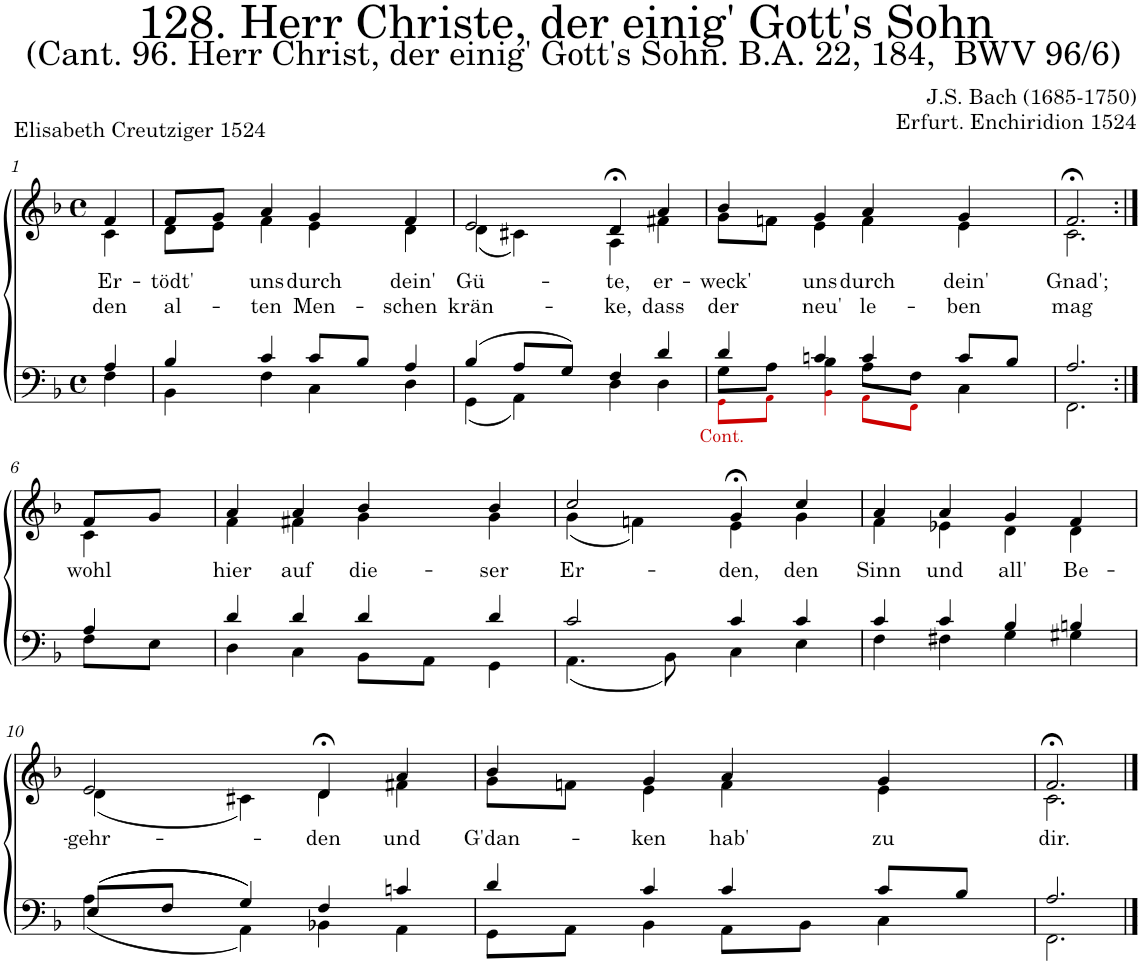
**kern	**kern	**text	**text
*part2	*part1	*part1	*part1
*staff2	*staff1	*staff1	*staff1
*I"Tenor/Bass	*I"Soprano/Alto	*	*
*clefF4	*clefG2	*	*
*k[b-]	*k[b-]	*	*
*M4/4	*M4/4	*	*
*met(c)	*met(c)	*	*
=1	=1	=1	=1
*^	*	*	*
!	!	!	!LO:LY:b	!LO:LY:b
*	*	*^	*	*
4A/	4F\	4f/	4c\	Er-	den
=2	=2	=2	=2	=2	=2
!	!	!	!	!LO:LY:b	!LO:LY:b
4B-/	4BB-\	8f/L	8d\L	-tödt'	al-
.	.	8g/J	8e\J	.	.
!	!	!	!	!LO:LY:b	!LO:LY:b
4c/	4F\	4a/	4f\	uns	-ten
!	!	!	!	!LO:LY:b	!LO:LY:b
8c/L	4C\	4g;</	4e\	durch	Men-
8B-/J	.	.	.	.	.
!	!	!	!	!LO:LY:b	!LO:LY:b
4A/	4D\	4f/	4d\	dein'	-schen
=3	=3	=3	=3	=3	=3
!	!	!	!	!LO:LY:b	!LO:LY:b
(4B-/	(4GG\	2e/	(4d\	Gü-	krän-
8A/L	4AA\)	.	4c#X\)	.	.
8G/J)	.	.	.	.	.
!	!	!	!	!LO:LY:b	!LO:LY:b
4F/	4D\	4d;<,/	4A\	-te,	-ke,
!	!	!	!	!LO:LY:b	!LO:LY:b
4d/	4D\	4a/	4f#X\	er-	dass
=4	=4	=4	=4	=4	=4
*	*^	*	*	*	*
!LO:TX:b:color=#CC0000:t=Cont.	!	!	!	!	!	!
!	!	!	!	!	!LO:LY:b	!LO:LY:b
4d/	8G\L	8GGi\L	4b-;</	8g\L	-weck'	der
.	8A\J	8AAi\J	.	8fn\J	.	.
!	!	!	!	!	!LO:LY:b	!LO:LY:b
4cn/	4B-\	4BB-i\	4g/	4e\	uns	neu'
!	!	!	!	!	!LO:LY:b	!LO:LY:b
4c/	8A\L	8AAi\L	4a;</	4f\	durch	le-
.	8F\J	8FFi\J	.	.	.	.
!	!	!	!	!	!LO:LY:b	!LO:LY:b
8c/L	4C\	4ryy	4g/	4e\	dein'	-ben
8B-/J	.	.	.	.	.	.
*	*v	*v	*	*	*	*
=5	=5	=5	=5	=5	=5
!	!	!	!	!LO:LY:b	!LO:LY:b
2.A/	2.FF\	2.f;<,/	2.c\	Gnad';	mag
!!LO:LB:g=z	!!
=6:|!	=6:|!	=6:|!	=6:|!	=6:|!	=6:|!
!	!	!	!	!LO:LY:b	!
4A/	8F\L	8f/L	4c\	wohl	.
.	8E\J	8g/J	.	.	.
=7	=7	=7	=7	=7	=7
!	!	!	!	!LO:LY:b	!
4d/	4D\	4a/	4f\	hier	.
!	!	!	!	!LO:LY:b	!
4d/	4C\	4a/	4f#X\	auf	.
!	!	!	!	!LO:LY:b	!
4d/	8BB-\L	4b-/	4g\	die-	.
.	8AA\J	.	.	.	.
!	!	!	!	!LO:LY:b	!
4d/	4GG\	4b-/	4g\	-ser	.
=8	=8	=8	=8	=8	=8
!	!	!	!	!LO:LY:b	!
2c/	(4.AA\	2cc/	(4g\	Er-	.
.	.	.	4fn\)	.	.
.	8BB-\)	.	.	.	.
!	!	!	!	!LO:LY:b	!
4c/	4C\	4g;<,/	4e\	-den,	.
!	!	!	!	!LO:LY:b	!
4c/	4E\	4cc/	4g\	den	.
=9	=9	=9	=9	=9	=9
!	!	!	!	!LO:LY:b	!
4c/	4F\	4a/	4f\	Sinn	.
!	!	!	!	!LO:LY:b	!
4c/	4F#X\	4a/	4e-X\	und	.
!	!	!	!	!LO:LY:b	!
4B-/	4G\	4g/	4d\	all'	.
!	!	!	!	!LO:LY:b	!
4Bn/	4G#X\	4f/	4d\	Be-	.
!!LO:LB:g=z	!!
=10	=10	=10	=10	=10	=10
!	!	!	!	!LO:LY:b	!
((8E/L	(4A\	2e/	(4d\	-gehr-	.
8F/J	.	.	.	.	.
4G/))	4AA\)	.	4c#X\)	.	.
!	!	!	!	!LO:LY:b	!
4F/	4BB-X\	4d;<,/	4d\	-den	.
!	!	!	!	!LO:LY:b	!
4cn/	4AA\	4a/	4f#X\	und	.
=11	=11	=11	=11	=11	=11
!	!	!	!	!LO:LY:b	!
4d/	8GG\L	4b-/	8g\L	G'dan-	.
.	8AA\J	.	8fn\J	.	.
!	!	!	!	!LO:LY:b	!
4c/	4BB-\	4g/	4e\	-ken	.
!	!	!	!	!LO:LY:b	!
4c/	8AA\L	4a/	4f\	hab'	.
.	8BB-\J	.	.	.	.
!	!	!	!	!LO:LY:b	!
8c/L	4C\	4g/	4e\	zu	.
8B-/J	.	.	.	.	.
=12	=12	=12	=12	=12	=12
!	!	!	!	!LO:LY:b	!
2.A/	2.FF\	2.f;</	2.c\	dir.	.
*v	*v	*	*	*	*
*	*v	*v	*	*
==	==	==	==
*-	*-	*-	*-
